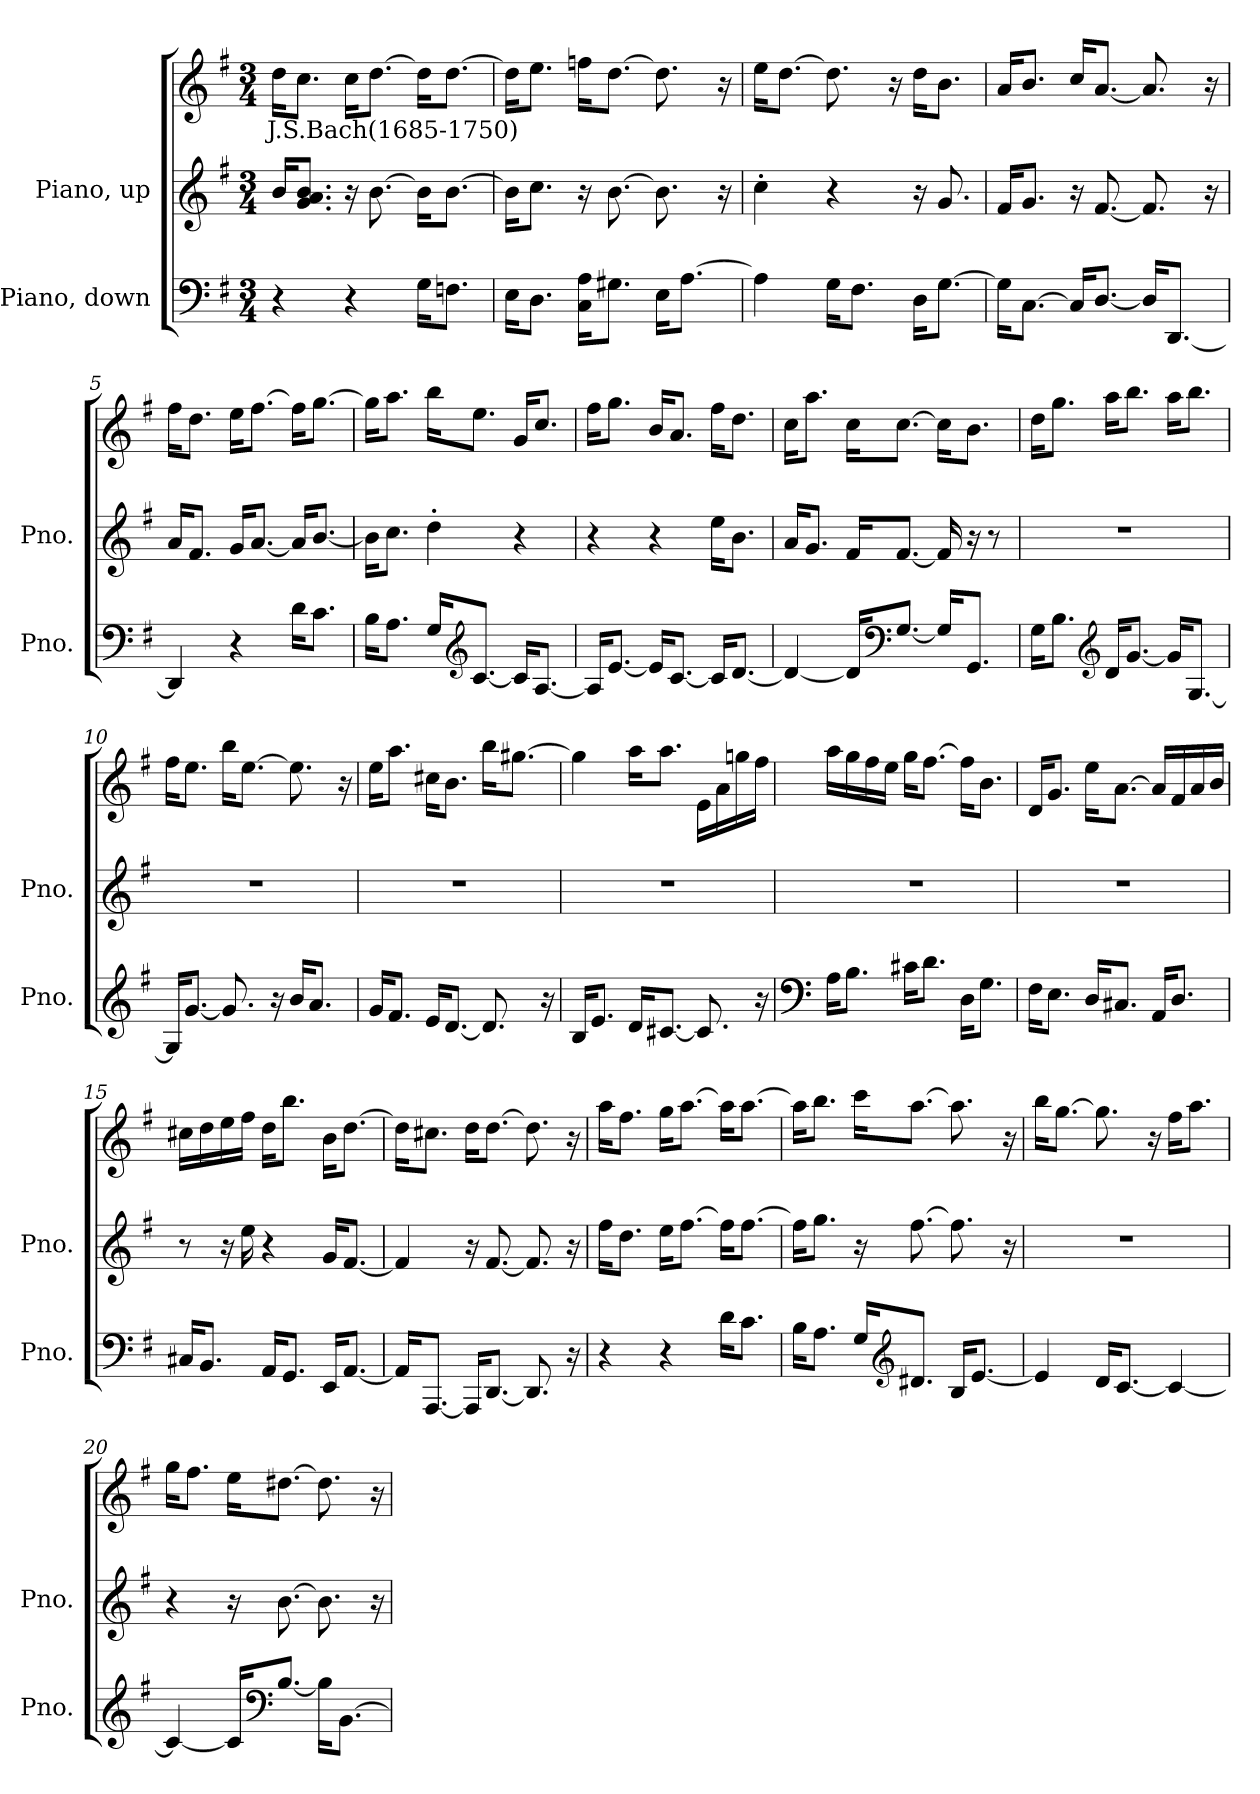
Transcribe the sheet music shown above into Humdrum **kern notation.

**kern	**kern	**kern	**text
*part2	*part1	*part1	*part1
*staff3	*staff2	*staff1	*staff1
*I"Piano, down	*I"Piano, up	*	*
*I'Pno.	*I'Pno.	*	*
*clefF4	*clefG2	*clefG2	*
*k[f#]	*k[f#]	*k[f#]	*
*M3/4	*M3/4	*M3/4	*
*MM58	*MM58	*MM58	*
=1	=1	=1	=1
!	!	!	!LO:LY:b
4r	16b/KL	16dd\KL	J.S.Bach(1685-1750)
.	8.g/ 8.a/ 8.b/J	8.cc\J	.
4r	16r	16cc\KL	.
.	[8.b\	[8.dd\J	.
16G\KL	16b\KL]	16dd\KL]	.
8.Fn\J	[8.b\J	[8.dd\J	.
=2	=2	=2	=2
16E\KL	16b\KL]	16dd\KL]	.
8.D\J	8.cc\J	8.ee\J	.
16C\ 16A\KL	16r	16ffn\KL	.
8.G#X\J	[8.b\	[8.dd\J	.
16E\KL	8.b\]	8.dd\]	.
[8.A\J	.	.	.
.	16r	16r	.
=3	=3	=3	=3
4A\]	4cc'\	16ee\KL	.
.	.	[8.dd\J	.
16G\KL	4r	8.dd\]	.
8.F#\J	.	.	.
.	.	16r	.
16D\KL	16r	16dd\KL	.
[8.G\J	8.g/	8.b\J	.
!!LO:LB:g=z
=4	=4	=4	=4
16G\KL]	16f#/KL	16a/KL	.
[8.C\J	8.g/J	8.b/J	.
16C/KL]	16r	16cc/KL	.
[8.D/J	[8.f#/	[8.a/J	.
16D/KL]	8.f#/]	8.a/]	.
[8.DD/J	.	.	.
.	16r	16r	.
=5	=5	=5	=5
4DD/]	16a/KL	16ff#\KL	.
.	8.f#/J	8.dd\J	.
4r	16g/KL	16ee\KL	.
.	[8.a/J	[8.ff#\J	.
16d\KL	16a/KL]	16ff#\KL]	.
8.c\J	[8.b/J	[8.gg\J	.
=6	=6	=6	=6
16B\KL	16b\KL]	16gg\KL]	.
8.A\J	8.cc\J	8.aa\J	.
16G/KL	4dd'\	16bb\KL	.
*clefG2	*	*	*
[8.c/J	.	8.ee\J	.
16c/KL]	4r	16g/KL	.
[8.A/J	.	8.cc/J	.
=7	=7	=7	=7
16A/KL]	4r	16ff#\KL	.
[8.e/J	.	8.gg\J	.
16e/KL]	4r	16b/KL	.
[8.c/J	.	8.a/J	.
16c/KL]	16ee\KL	16ff#\KL	.
[8.d/J	8.b\J	8.dd\J	.
!!LO:LB:g=z
=8	=8	=8	=8
4d/_	16a/KL	16cc\KL	.
.	8.g/J	8.aa\J	.
16d/KL]	16f#/KL	16cc\KL	.
*clefF4	*	*	*
[8.G/J	[8.f#/J	[8.cc\J	.
16G/KL]	16f#/]	16cc\KL]	.
8.GG/J	16r	8.b\J	.
.	8r	.	.
=9	=9	=9	=9
16G\KL	2.r	16dd\KL	.
8.B\J	.	8.gg\J	.
*clefG2	*	*	*
16d/KL	.	16aa\KL	.
[8.g/J	.	8.bb\J	.
16g/KL]	.	16aa\KL	.
[8.G/J	.	8.bb\J	.
=10	=10	=10	=10
16G/KL]	2.r	16ff#\KL	.
[8.g/J	.	8.ee\J	.
8.g/]	.	16bb\KL	.
.	.	[8.ee\J	.
16r	.	.	.
16b/KL	.	8.ee\]	.
8.a/J	.	.	.
.	.	16r	.
=11	=11	=11	=11
16g/KL	2.r	16ee\KL	.
8.f#/J	.	8.aa\J	.
16e/KL	.	16cc#X\KL	.
[8.d/J	.	8.b\J	.
8.d/]	.	16bb\KL	.
.	.	[8.gg#X\J	.
16r	.	.	.
!!LO:LB:g=z
=12	=12	=12	=12
16B/KL	2.r	4gg#\]	.
8.e/J	.	.	.
16d/KL	.	16aa\KL	.
[8.c#X/J	.	8.aa\J	.
8.c#/]	.	16e\LL	.
.	.	16a\	.
.	.	16ggn\	.
16r	.	16ff#\JJ	.
=13	=13	=13	=13
*clefF4	*	*	*
16A\KL	2.r	16aa\LL	.
8.B\J	.	16gg\	.
.	.	16ff#\	.
.	.	16ee\JJ	.
16c#X\KL	.	16gg\KL	.
8.d\J	.	[8.ff#\J	.
16D\KL	.	16ff#\KL]	.
8.G\J	.	8.b\J	.
=14	=14	=14	=14
16F#\KL	2.r	16d/KL	.
8.E\J	.	8.g/J	.
16D/KL	.	16ee\KL	.
8.C#X/J	.	[8.a\J	.
16AA/KL	.	16a/LL]	.
8.D/J	.	16f#/	.
.	.	16a/	.
.	.	16b/JJ	.
=15	=15	=15	=15
16C#X/KL	8r	16cc#X\LL	.
8.BB/J	.	16dd\	.
.	16r	16ee\	.
.	16ee\	16ff#\JJ	.
16AA/KL	4r	16dd\KL	.
8.GG/J	.	8.bb\J	.
16EE/KL	16g/KL	16b\KL	.
[8.AA/J	[8.f#/J	[8.dd\J	.
!!LO:PB:g=z
=16	=16	=16	=16
16AA/KL]	4f#/]	16dd\KL]	.
[8.AAA/J	.	8.cc#X\J	.
16AAA/KL]	16r	16dd\KL	.
[8.DD/J	[8.f#/	[8.dd\J	.
8.DD/]	8.f#/]	8.dd\]	.
16r	16r	16r	.
=17	=17	=17	=17
4r	16ff#\KL	16aa\KL	.
.	8.dd\J	8.ff#\J	.
4r	16ee\KL	16gg\KL	.
.	[8.ff#\J	[8.aa\J	.
16d\KL	16ff#\KL]	16aa\KL]	.
8.c\J	[8.ff#\J	[8.aa\J	.
=18	=18	=18	=18
16B\KL	16ff#\KL]	16aa\KL]	.
8.A\J	8.gg\J	8.bb\J	.
16G/KL	16r	16ccc\KL	.
*clefG2	*	*	*
8.d#X/J	[8.ff#\	[8.aa\J	.
16B/KL	8.ff#\]	8.aa\]	.
[8.e/J	.	.	.
.	16r	16r	.
=19	=19	=19	=19
4e/]	2.r	16bb\KL	.
.	.	[8.gg\J	.
16d/KL	.	8.gg\]	.
[8.c/J	.	.	.
.	.	16r	.
4c/_	.	16ff#\KL	.
.	.	8.aa\J	.
!!LO:LB:g=z
=20	=20	=20	=20
4c/_	4r	16gg\KL	.
.	.	8.ff#\J	.
16c/KL]	16r	16ee\KL	.
*clefF4	*	*	*
[8.B/J	[8.b\	[8.dd#X\J	.
16B\KL]	8.b\]	8.dd#\]	.
[8.BB\J	.	.	.
.	16r	16r	.
=	=	=	=
*-	*-	*-	*-
